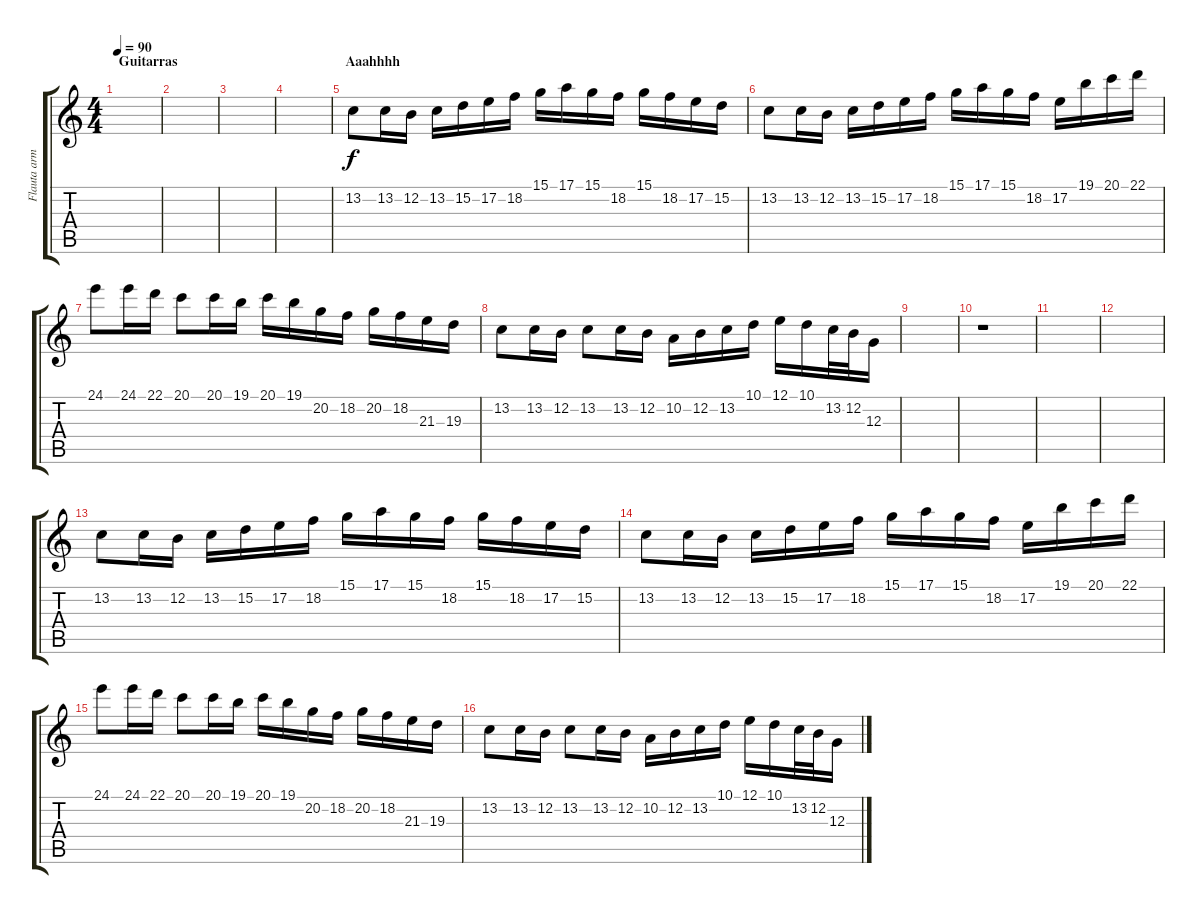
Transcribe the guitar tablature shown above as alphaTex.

\track ("Flauta armonia" "Flauta arm") {instrument flute}
\staff {score tabs}
\tuning (E4 B3 G3 D3 A2 E2) {hide}
\ts (4 4)
\section ("" "Guitarras")
\tempo 90
\clef g2
\ks c
|
|
|
|
\section ("" "Aaahhhh")
13.2.8 13.2.16 12.2.16 13.2.16 15.2.16 17.2.16 18.2.16 15.1.16 17.1.16 15.1.16 18.2.16 15.1.16 18.2.16 17.2.16 15.2.16 |
13.2.8 13.2.16 12.2.16 13.2.16 15.2.16 17.2.16 18.2.16 15.1.16 17.1.16 15.1.16 18.2.16 17.2.16 19.1.16 20.1.16 22.1.16 |
24.1.8 24.1.16 22.1.16 20.1.8 20.1.16 19.1.16 20.1.16 19.1.16 20.2.16 18.2.16 20.2.16 18.2.16 21.3.16 19.3.16 |
13.2.8 13.2.16 12.2.16 13.2.8 13.2.16 12.2.16 10.2.16 12.2.16 13.2.16 10.1.16 12.1.16 10.1.16 13.2.32 12.2.32 12.3.16 |
|
r.1{volume 9} |
|
|
13.2.8{volume 6} 13.2.16 12.2.16 13.2.16 15.2.16 17.2.16 18.2.16 15.1.16 17.1.16 15.1.16 18.2.16 15.1.16 18.2.16 17.2.16 15.2.16 |
13.2.8 13.2.16 12.2.16 13.2.16 15.2.16 17.2.16 18.2.16 15.1.16 17.1.16 15.1.16 18.2.16 17.2.16 19.1.16 20.1.16 22.1.16 |
24.1.8 24.1.16 22.1.16 20.1.8 20.1.16 19.1.16 20.1.16 19.1.16 20.2.16 18.2.16 20.2.16 18.2.16 21.3.16 19.3.16 |
13.2.8 13.2.16 12.2.16 13.2.8 13.2.16 12.2.16 10.2.16 12.2.16 13.2.16 10.1.16 12.1.16 10.1.16 13.2.32 12.2.32 12.3.16
